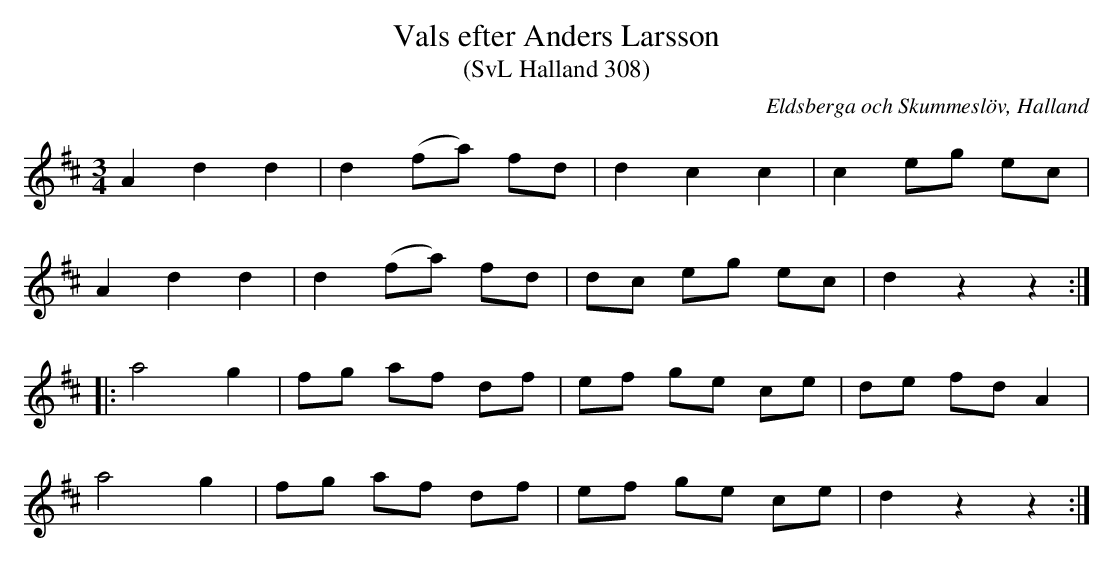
X:1
T:Vals efter Anders Larsson
T:(SvL Halland 308)
O:Eldsberga och Skummeslöv, Halland
M:3/4
L:1/8
K:D
A2 d2 d2|d2 (fa) fd|d2 c2 c2|c2 eg ec|
A2 d2 d2|d2 (fa) fd|dc eg ec|d2 z2 z2:|
|:a4 g2|fg af df|ef ge ce|de fd A2|
a4 g2|fg af df|ef ge ce|d2 z2 z2:|
